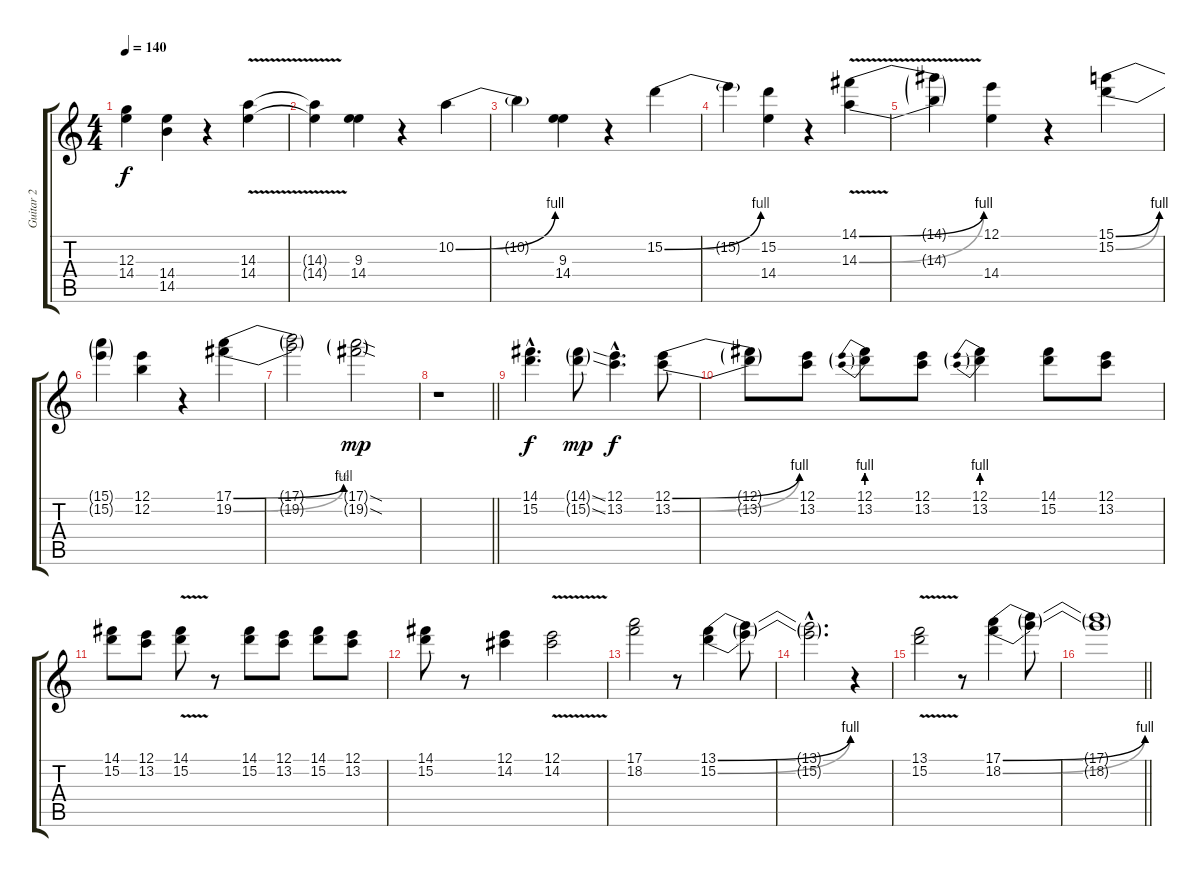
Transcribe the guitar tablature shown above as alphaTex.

\track ("Guitar 2" "Guitar 2") {instrument overdrivenguitar}
\staff {score tabs}
\tuning (E4 B3 G3 D3 A2 E2) {hide}
\ts (4 4)
\tempo 140
\clef g2
\ks c
(12.3{t} 14.4{t}).4{dy f} (14.4 14.5).4 r.4 (14.3{v} 14.4{v}).4 |
(14.3{t} 14.4{t}).4 (9.3 14.4).4 r.4 10.2{be (bend 0 0 60 4)}.4 |
10.2{t}.4 (9.3 14.4).4 r.4 15.2{be (bend 0 0 60 4)}.4 |
15.2{t}.4 (15.2 14.4).4 r.4 (14.1{be (bend 0 0 60 4) v} 14.3{be (bend 0 0 60 4) v}).4 |
(14.1{t} 14.3{t}).4 (12.1 14.4).4 r.4 (15.1{be (bend 0 0 60 4)} 15.2{be (bend 0 0 60 4)}).4 |
(15.1{t} 15.2{t}).4 (12.1 12.2).4 r.4 (17.1{be (bend 0 0 60 4)} 19.2{be (bend 0 0 60 2)}).4 |
(17.1{t} 19.2{t}).2 (17.1{sod g} 19.2{sod g}).2{dy mp} |
\barLineRight lightlight
r.1 |
(14.1{hac} 15.2{hac}).4{d dy f volume 11 balance 0 instrument overdrivenguitar} (14.1{ss g} 15.2{ss g}).8{dy mp} (12.1{hac} 13.2{hac}).4{d dy f} (12.1{be (bend 0 0 60 4)} 13.2{be (bend 0 0 60 4)}).8 |
(12.1{t} 13.2{t}).8 (12.1 13.2).8 (12.1{be (prebend 0 4 60 4)} 13.2{be (prebend 0 4 60 4)}).8 (12.1 13.2).8 (12.1{be (prebend 0 4 60 4)} 13.2{be (prebend 0 4 60 4)}).4 (14.1 15.2).8{balance 16 instrument distortionguitar} (12.1 13.2).8 |
(14.1 15.2).8 (12.1 13.2).8 (14.1{v} 15.2{v}).8 r.8 (14.1 15.2).8{balance 0 instrument overdrivenguitar} (12.1 13.2).8 (14.1 15.2).8 (12.1 13.2).8 |
(14.1 15.2).8 r.8 (12.1 14.2).4{balance 8 instrument overdrivenguitar} (12.1{v} 14.2{v}).2 |
(17.1 18.2).2 r.8 (13.1{be (bend 0 0 60 4)} 15.2{be (bend 0 0 60 4)}).4 (13.1{t} 15.2{t}).8 |
(13.1{hac t} 15.2{hac t}).2{d} r.4 |
(13.1 15.2{v}).2 r.8{balance 16} (17.1{be (bend 0 0 60 4)} 18.2{be (bend 0 0 60 4)}).4{balance 0 instrument distortionguitar} (17.1{t} 18.2{t}).8 |
\barLineRight lightlight
(17.1{t} 18.2{t}).1
